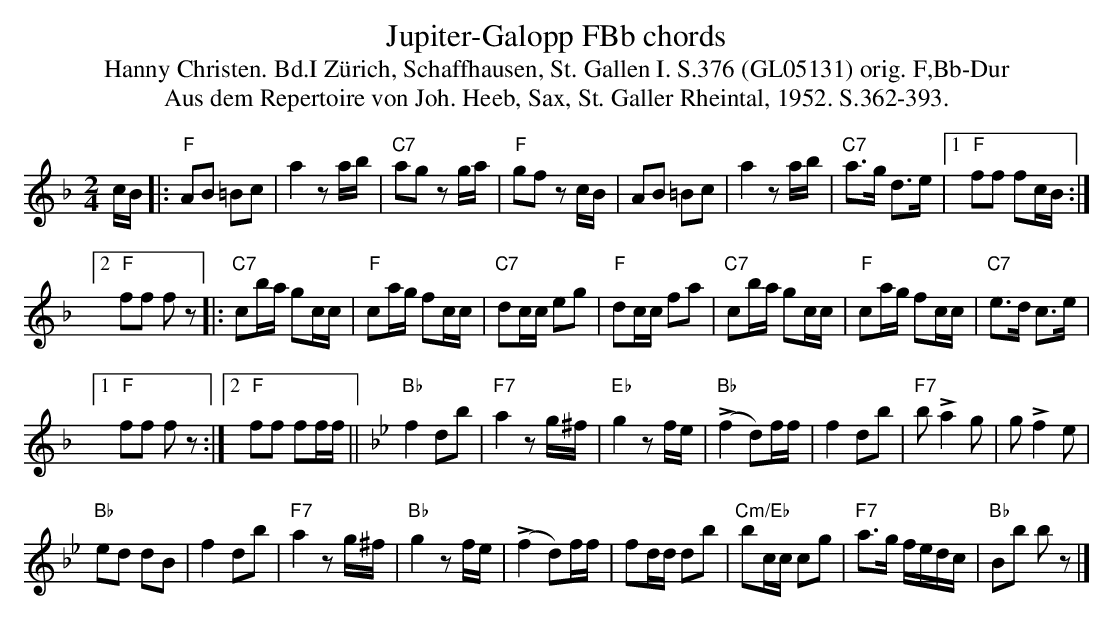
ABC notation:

X:1
T: Jupiter-Galopp FBb chords
T:Hanny Christen. Bd.I Zürich, Schaffhausen, St. Gallen I. S.376 (GL05131) orig. F,Bb-Dur
T: Aus dem Repertoire von Joh. Heeb, Sax, St. Galler Rheintal, 1952. S.362-393.
M:2/4
L:1/16
K:F %%MIDI gchordon
cB |: "F"A2B2 =B2c2 | a4z2ab | "C7"a2g2 z2ga | "F"g2f2 z2cB | A2B2 =B2c2 | a4z2ab | "C7"a3g d3e |1 "F"f2f2 f2cB :|2
"F"f2f2 f2z2 |: "C7"c2ba g2cc | "F"c2ag f2cc | "C7"d2cc e2g2 | "F"d2cc f2a2 | "C7"c2ba g2cc | "F"c2ag f2cc | "C7"e3d c3e |1
"F"f2f2 f2z2 :|2 "F"f2f2 f2ff || [K:Bb] "Bb"f4 d2b2 | "F7"a4z2g^f | "Eb"g4z2 fe | "Bb"(!>!f4 d2)ff | f4 d2b2 | "F7"b2!>!a4g2 | g2!>!f4e2 |
"Bb"e2d2 d2B2 | f4 d2b2 | "F7"a4z2g^f | "Bb"g4z2fe | (!>!f4 d2)ff  | f2dd d2b2 | "Cm/Eb"b2cc c2g2 | "F7"a3g fedc | "Bb"B2b2 b2z2 |]
